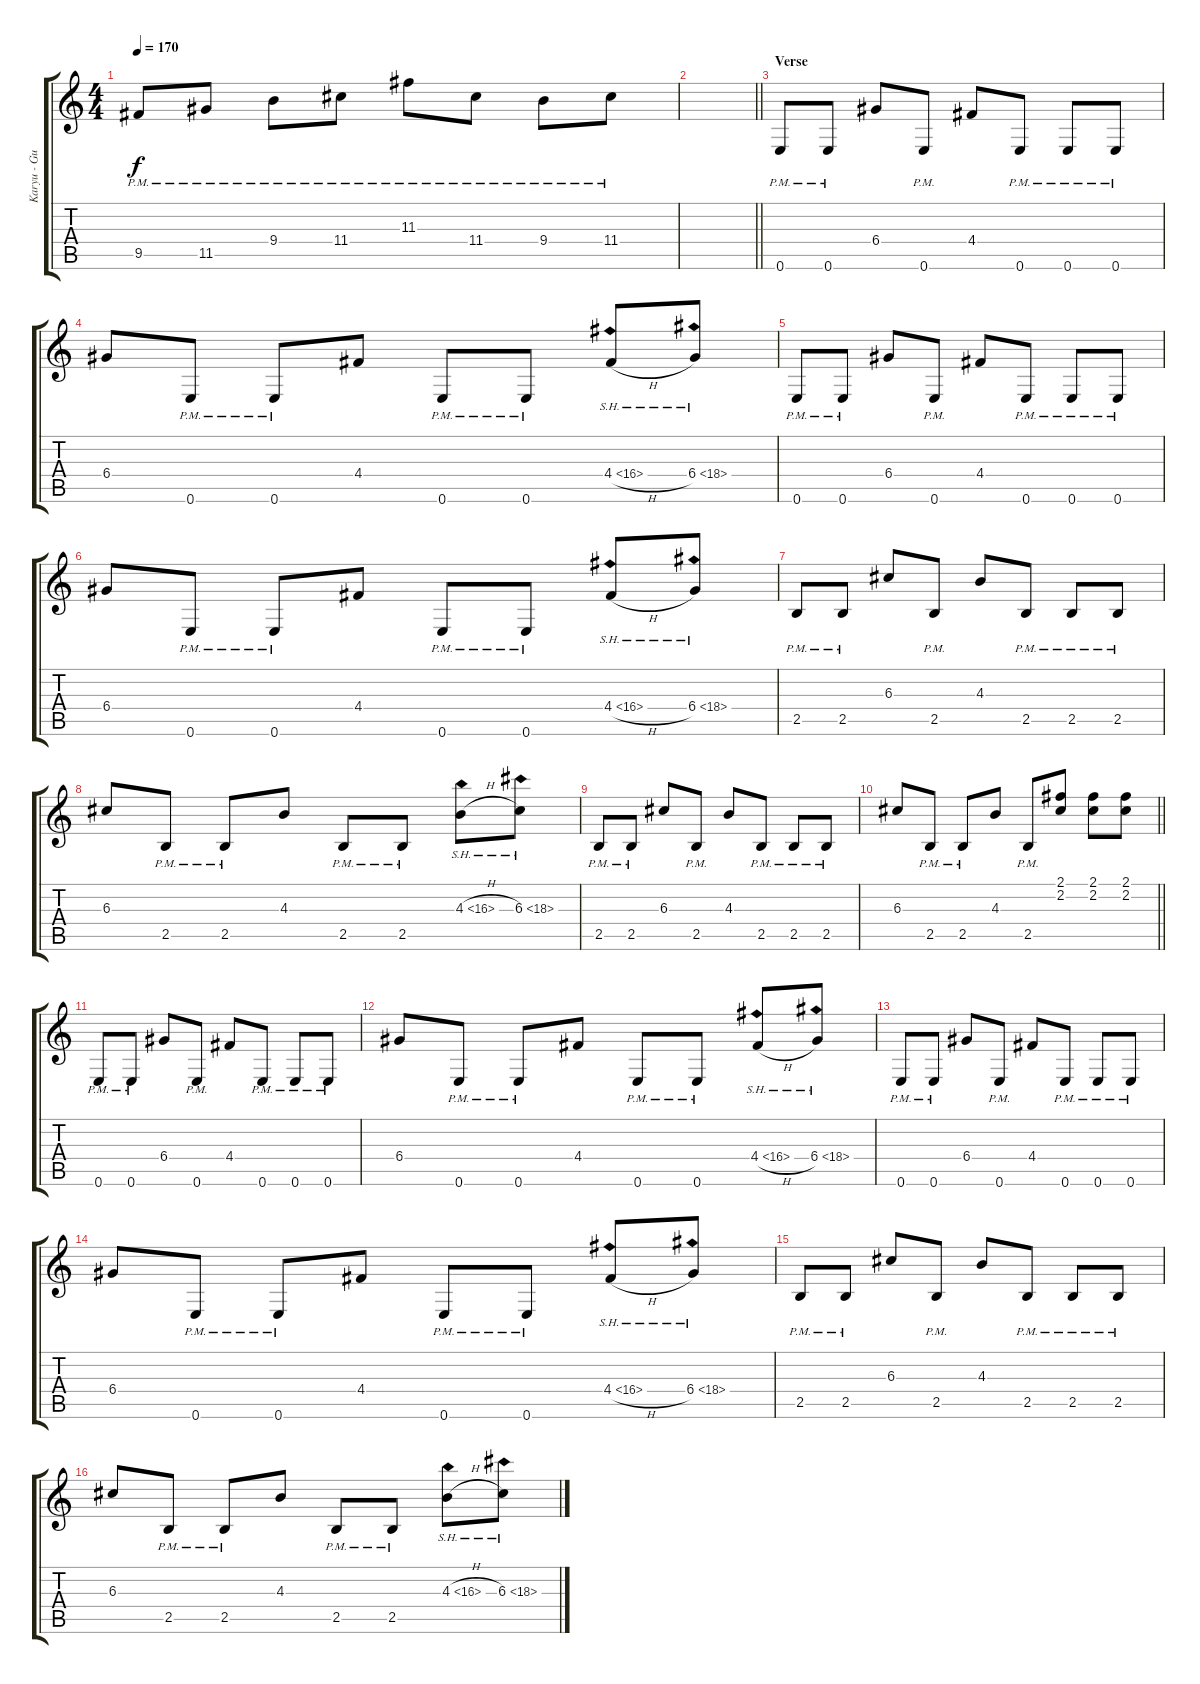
\track ("Karyu - Guitar 1" "Karyu - Gu") {instrument distortionguitar}
\staff {score tabs}
\tuning (E4 B3 G3 D3 A2 E2) {hide}
\ts (4 4)
\tempo 170
\clef g2
\ks c
9.5{pm}.8{dy f} 11.5{pm}.8 9.4{pm}.8 11.4{pm}.8 11.3{pm}.8 11.4{pm}.8 9.4{pm}.8 11.4{pm}.8 |
\barLineRight lightlight
|
\section ("" "Verse")
0.6{pm}.8 0.6{pm}.8 6.4.8 0.6{pm}.8 4.4.8 0.6{pm}.8 0.6{pm}.8 0.6{pm}.8 |
6.4.8 0.6{pm}.8 0.6{pm}.8 4.4.8 0.6{pm}.8 0.6{pm}.8 4.4{sh 12 h}.8 6.4{sh 12}.8 |
0.6{pm}.8 0.6{pm}.8 6.4.8 0.6{pm}.8 4.4.8 0.6{pm}.8 0.6{pm}.8 0.6{pm}.8 |
6.4.8 0.6{pm}.8 0.6{pm}.8 4.4.8 0.6{pm}.8 0.6{pm}.8 4.4{sh 12 h}.8 6.4{sh 12}.8 |
2.5{pm}.8 2.5{pm}.8 6.3.8 2.5{pm}.8 4.3.8 2.5{pm}.8 2.5{pm}.8 2.5{pm}.8 |
6.3.8 2.5{pm}.8 2.5{pm}.8 4.3.8 2.5{pm}.8 2.5{pm}.8 4.3{sh 12 h}.8 6.3{sh 12}.8 |
2.5{pm}.8 2.5{pm}.8 6.3.8 2.5{pm}.8 4.3.8 2.5{pm}.8 2.5{pm}.8 2.5{pm}.8 |
\barLineRight lightlight
6.3.8 2.5{pm}.8 2.5{pm}.8 4.3.8 2.5{pm}.8 (2.1 2.2).8 (2.1 2.2).8 (2.1 2.2).8 |
\section ("" "")
0.6{pm}.8 0.6{pm}.8 6.4.8 0.6{pm}.8 4.4.8 0.6{pm}.8 0.6{pm}.8 0.6{pm}.8 |
6.4.8 0.6{pm}.8 0.6{pm}.8 4.4.8 0.6{pm}.8 0.6{pm}.8 4.4{sh 12 h}.8 6.4{sh 12}.8 |
0.6{pm}.8 0.6{pm}.8 6.4.8 0.6{pm}.8 4.4.8 0.6{pm}.8 0.6{pm}.8 0.6{pm}.8 |
6.4.8 0.6{pm}.8 0.6{pm}.8 4.4.8 0.6{pm}.8 0.6{pm}.8 4.4{sh 12 h}.8 6.4{sh 12}.8 |
2.5{pm}.8 2.5{pm}.8 6.3.8 2.5{pm}.8 4.3.8 2.5{pm}.8 2.5{pm}.8 2.5{pm}.8 |
6.3.8 2.5{pm}.8 2.5{pm}.8 4.3.8 2.5{pm}.8 2.5{pm}.8 4.3{sh 12 h}.8 6.3{sh 12}.8
